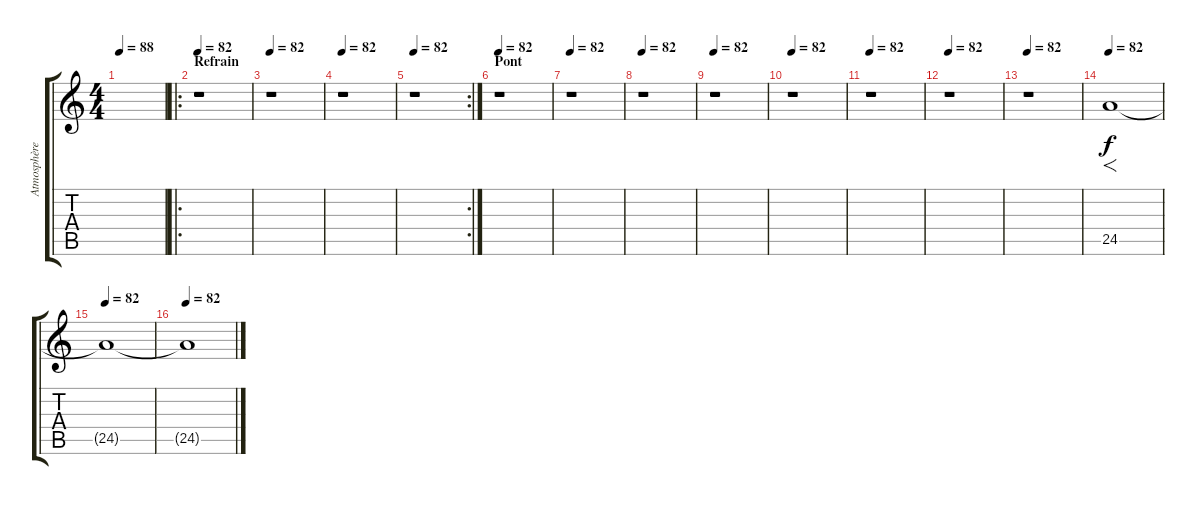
\track ("Atmosphère" "Atmosphère") {instrument tremolostrings}
\staff {score tabs}
\tuning (E4 B3 G3 D3 A2 E2) {hide}
\ts (4 4)
\tempo 88
\clef g2
\ks c
|
\ro
\section ("" "Refrain")
\tempo 82
r.1 |
\tempo 82
r.1 |
\tempo 82
r.1 |
\rc 2
\tempo 82
r.1 |
\section ("" "Pont")
\tempo 82
r.1 |
\tempo 82
r.1 |
\tempo 82
r.1 |
\tempo 82
r.1 |
\tempo 82
r.1 |
\tempo 82
r.1 |
\tempo 82
r.1 |
\tempo 82
r.1 |
\tempo 82
24.5.1{f} |
\tempo 82
24.5{t}.1 |
\tempo 82
24.5{t}.1
